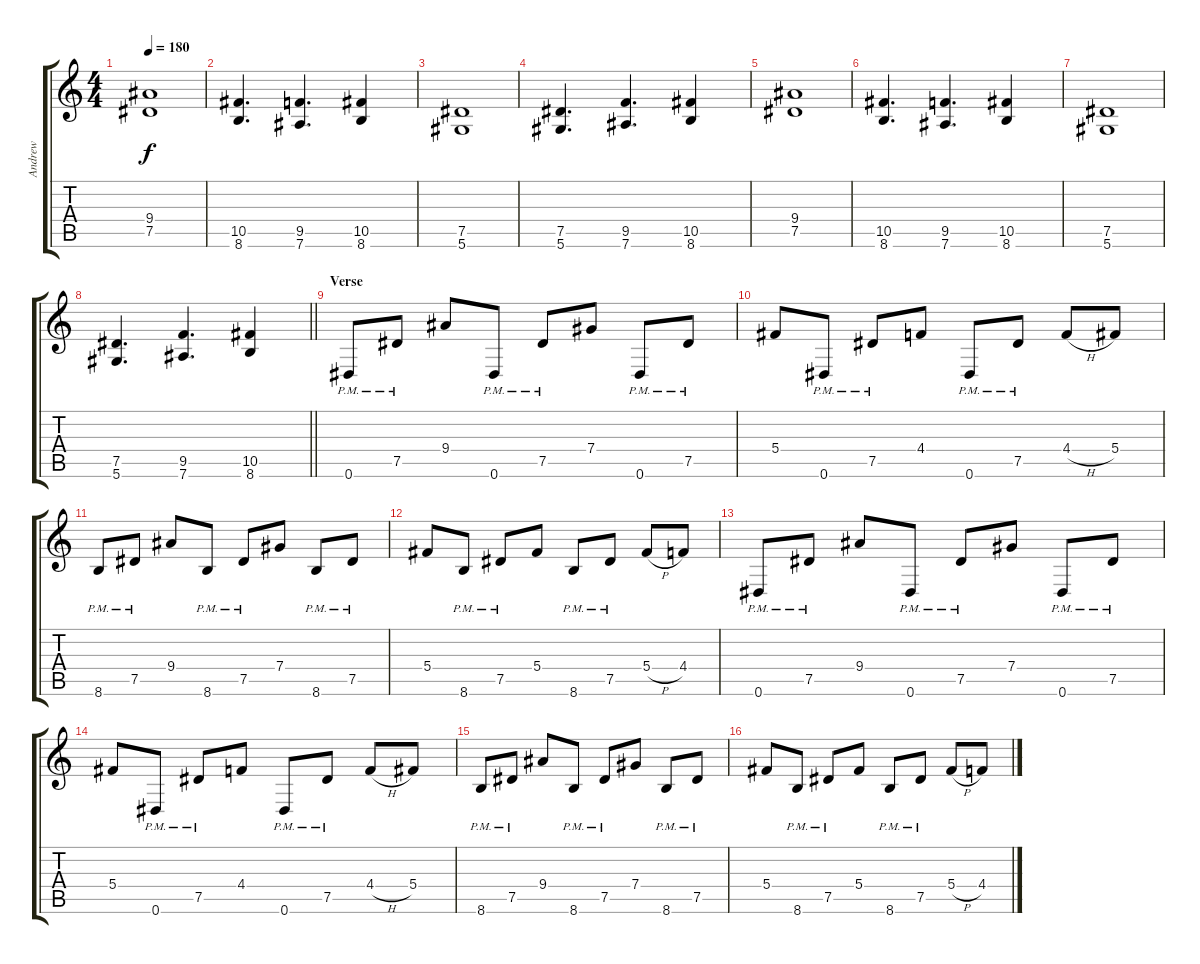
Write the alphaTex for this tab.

\track ("Andrew" "Andrew") {instrument distortionguitar}
\staff {score tabs}
\tuning (Eb4 Bb3 Gb3 Db3 Ab2 Eb2) {hide}
\ts (4 4)
\tempo 180
\clef g2
\ks c
(9.4 7.5).1{dy f} |
(10.5 8.6).4{d} (9.5 7.6).4{d} (10.5 8.6).4 |
(7.5 5.6).1 |
(7.5 5.6).4{d} (9.5 7.6).4{d} (10.5 8.6).4 |
(9.4 7.5).1 |
(10.5 8.6).4{d} (9.5 7.6).4{d} (10.5 8.6).4 |
(7.5 5.6).1 |
\barLineRight lightlight
(7.5 5.6).4{d} (9.5 7.6).4{d} (10.5 8.6).4 |
\section ("" "Verse")
0.6{pm}.8 7.5{pm}.8 9.4.8 0.6{pm}.8 7.5{pm}.8 7.4.8 0.6{pm}.8 7.5{pm}.8 |
5.4.8 0.6{pm}.8 7.5{pm}.8 4.4.8 0.6{pm}.8 7.5{pm}.8 4.4{h}.8 5.4.8 |
8.6{pm}.8 7.5{pm}.8 9.4.8 8.6{pm}.8 7.5{pm}.8 7.4.8 8.6{pm}.8 7.5{pm}.8 |
5.4.8 8.6{pm}.8 7.5{pm}.8 5.4.8 8.6{pm}.8 7.5{pm}.8 5.4{h}.8 4.4.8 |
0.6{pm}.8 7.5{pm}.8 9.4.8 0.6{pm}.8 7.5{pm}.8 7.4.8 0.6{pm}.8 7.5{pm}.8 |
5.4.8 0.6{pm}.8 7.5{pm}.8 4.4.8 0.6{pm}.8 7.5{pm}.8 4.4{h}.8 5.4.8 |
8.6{pm}.8 7.5{pm}.8 9.4.8 8.6{pm}.8 7.5{pm}.8 7.4.8 8.6{pm}.8 7.5{pm}.8 |
5.4.8 8.6{pm}.8 7.5{pm}.8 5.4.8 8.6{pm}.8 7.5{pm}.8 5.4{h}.8 4.4.8
